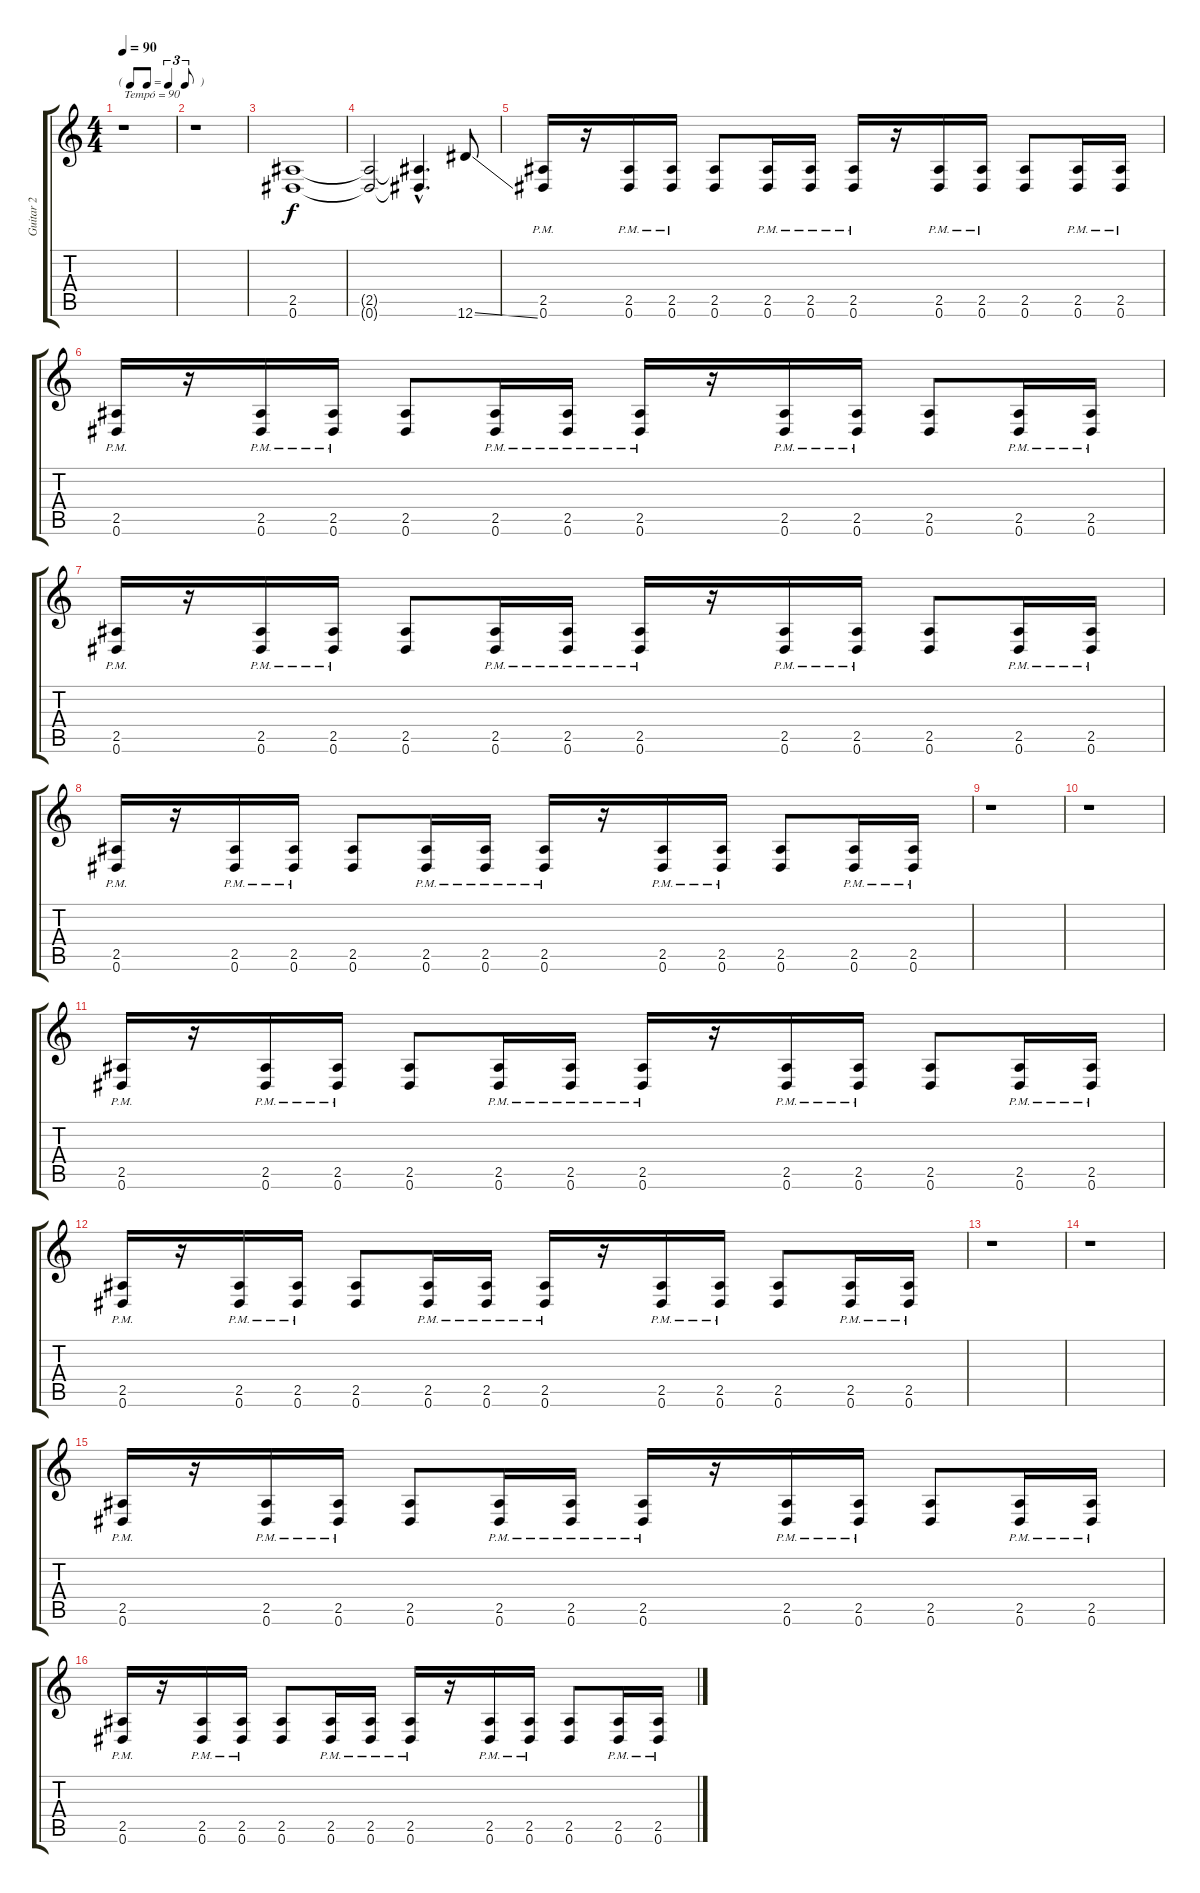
\track ("Guitar 2" "Guitar 2") {instrument distortionguitar}
\staff {score tabs}
\tuning (Eb4 Bb3 Gb3 Db3 Ab2 Eb2) {hide}
\ts (4 4)
\tf triplet8th
\tempo 90
\clef g2
\ks c
r.1{txt "Tempó = 90" dy f instrument distortionguitar} |
r.1 |
(2.5 0.6).1 |
(2.5{t} 0.6{t}).2 (2.5{hac t} 0.6{hac t}).4{d} 12.6{ss}.8 |
(2.5 0.6{pm}).16 r.16 (2.5{pm} 0.6{pm}).16 (2.5{pm} 0.6{pm}).16 (2.5 0.6).8 (2.5{pm} 0.6{pm}).16 (2.5{pm} 0.6{pm}).16 (2.5{pm} 0.6{pm}).16 r.16 (2.5{pm} 0.6{pm}).16 (2.5{pm} 0.6{pm}).16 (2.5 0.6).8 (2.5 0.6{pm}).16 (2.5{pm} 0.6{pm}).16 |
(2.5 0.6{pm}).16 r.16 (2.5{pm} 0.6{pm}).16 (2.5{pm} 0.6{pm}).16 (2.5 0.6).8 (2.5{pm} 0.6{pm}).16 (2.5{pm} 0.6{pm}).16 (2.5{pm} 0.6{pm}).16 r.16 (2.5{pm} 0.6{pm}).16 (2.5{pm} 0.6{pm}).16 (2.5 0.6).8 (2.5 0.6{pm}).16 (2.5{pm} 0.6{pm}).16 |
(2.5 0.6{pm}).16 r.16 (2.5{pm} 0.6{pm}).16 (2.5{pm} 0.6{pm}).16 (2.5 0.6).8 (2.5{pm} 0.6{pm}).16 (2.5{pm} 0.6{pm}).16 (2.5{pm} 0.6{pm}).16 r.16 (2.5{pm} 0.6{pm}).16 (2.5{pm} 0.6{pm}).16 (2.5 0.6).8 (2.5 0.6{pm}).16 (2.5{pm} 0.6{pm}).16 |
(2.5 0.6{pm}).16 r.16 (2.5{pm} 0.6{pm}).16 (2.5{pm} 0.6{pm}).16 (2.5 0.6).8 (2.5{pm} 0.6{pm}).16 (2.5{pm} 0.6{pm}).16 (2.5{pm} 0.6{pm}).16 r.16 (2.5{pm} 0.6{pm}).16 (2.5{pm} 0.6{pm}).16 (2.5 0.6).8 (2.5 0.6{pm}).16 (2.5{pm} 0.6{pm}).16 |
r.1 |
r.1 |
(2.5 0.6{pm}).16 r.16 (2.5{pm} 0.6{pm}).16 (2.5{pm} 0.6{pm}).16 (2.5 0.6).8 (2.5{pm} 0.6{pm}).16 (2.5{pm} 0.6{pm}).16 (2.5{pm} 0.6{pm}).16 r.16 (2.5{pm} 0.6{pm}).16 (2.5{pm} 0.6{pm}).16 (2.5 0.6).8 (2.5 0.6{pm}).16 (2.5{pm} 0.6{pm}).16 |
(2.5 0.6{pm}).16 r.16 (2.5{pm} 0.6{pm}).16 (2.5{pm} 0.6{pm}).16 (2.5 0.6).8 (2.5{pm} 0.6{pm}).16 (2.5{pm} 0.6{pm}).16 (2.5{pm} 0.6{pm}).16 r.16 (2.5{pm} 0.6{pm}).16 (2.5{pm} 0.6{pm}).16 (2.5 0.6).8 (2.5 0.6{pm}).16 (2.5{pm} 0.6{pm}).16 |
r.1 |
r.1 |
(2.5 0.6{pm}).16 r.16 (2.5{pm} 0.6{pm}).16 (2.5{pm} 0.6{pm}).16 (2.5 0.6).8 (2.5{pm} 0.6{pm}).16 (2.5{pm} 0.6{pm}).16 (2.5{pm} 0.6{pm}).16 r.16 (2.5{pm} 0.6{pm}).16 (2.5{pm} 0.6{pm}).16 (2.5 0.6).8 (2.5 0.6{pm}).16 (2.5{pm} 0.6{pm}).16 |
(2.5 0.6{pm}).16 r.16 (2.5{pm} 0.6{pm}).16 (2.5{pm} 0.6{pm}).16 (2.5 0.6).8 (2.5{pm} 0.6{pm}).16 (2.5{pm} 0.6{pm}).16 (2.5{pm} 0.6{pm}).16 r.16 (2.5{pm} 0.6{pm}).16 (2.5{pm} 0.6{pm}).16 (2.5 0.6).8 (2.5 0.6{pm}).16 (2.5{pm} 0.6{pm}).16
